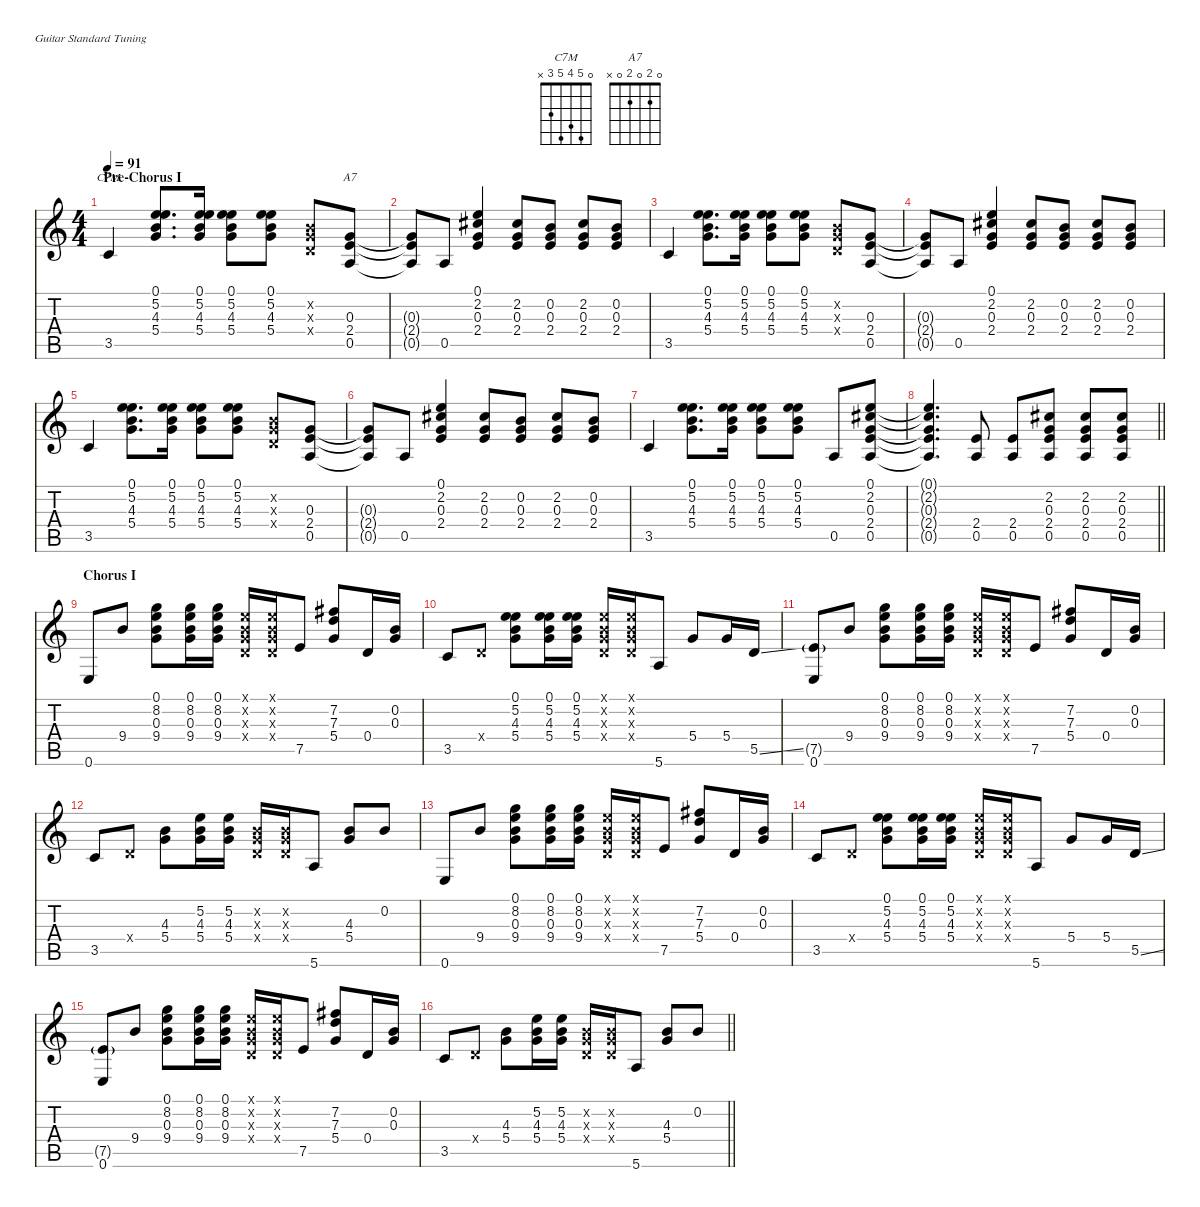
\defaultSystemsLayout 4
\hideDynamics
\bracketExtendMode nobrackets
\singleTrackTrackNamePolicy hidden
\multiTrackTrackNamePolicy hidden
\otherSystemsTrackNameOrientation horizontal
\track ("Mike Einziger" "s.guit.") {defaultSystemsLayout 4 instrument acousticguitarsteel}
\staff {score tabs}
\tuning (E4 B3 G3 D3 A2 E2)
\chord ("C7M" 0 5 4 5 3 x) {showfingering false}
\chord ("A7" 0 2 0 2 0 x) {showfingering false}
\ts (4 4)
\section ("" "Pre-Chorus I")
\tempo 91
\clef g2
\ks c
3.5.4{ch "C7M" dy f beam Up} (0.1 5.2 4.3 5.4).8{d beam Up} (0.1 5.2 4.3 5.4).16{beam Up} (0.1 5.2 4.3 5.4).8{beam Down} (0.1 5.2 4.3 5.4).8{beam Down} (0.2{x} 0.3{x} 0.4{x}).8{beam Up} (0.3 2.4 0.5).8{ch "A7" beam Up} |
(0.3{t} 2.4{t} 0.5{t}).8{beam Up} 0.5.8{beam Up} (0.1 2.2{acc #} 0.3 2.4).4{beam Up} (2.2{acc #} 0.3 2.4).8{beam Up} (0.2 0.3 2.4).8{beam Up} (2.2{acc #} 0.3 2.4).8{beam Up} (0.2 0.3 2.4).8{beam Up} |
3.5.4{beam Up} (0.1 5.2 4.3 5.4).8{d beam Down} (0.1 5.2 4.3 5.4).16{beam Down} (0.1 5.2 4.3 5.4).8{beam Down} (0.1 5.2 4.3 5.4).8{beam Down} (0.2{x} 0.3{x} 0.4{x}).8{beam Up} (0.3 2.4 0.5).8{beam Up} |
(0.3{t} 2.4{t} 0.5{t}).8{beam Up} 0.5.8{beam Up} (0.1 2.2{acc #} 0.3 2.4).4{beam Up} (2.2{acc #} 0.3 2.4).8{beam Up} (0.2 0.3 2.4).8{beam Up} (2.2{acc #} 0.3 2.4).8{beam Up} (0.2 0.3 2.4).8{beam Up} |
3.5.4{beam Up} (0.1 5.2 4.3 5.4).8{d beam Down} (0.1 5.2 4.3 5.4).16{beam Down} (0.1 5.2 4.3 5.4).8{beam Down} (0.1 5.2 4.3 5.4).8{beam Down} (0.2{x} 0.3{x} 0.4{x}).8{beam Up} (0.3 2.4 0.5).8{beam Up} |
(0.3{t} 2.4{t} 0.5{t}).8{beam Up} 0.5.8{beam Up} (0.1 2.2{acc #} 0.3 2.4).4{beam Up} (2.2{acc #} 0.3 2.4).8{beam Up} (0.2 0.3 2.4).8{beam Up} (2.2{acc #} 0.3 2.4).8{beam Up} (0.2 0.3 2.4).8{beam Up} |
3.5.4{beam Up} (0.1 5.2 4.3 5.4).8{d beam Down} (0.1 5.2 4.3 5.4).16{beam Down} (0.1 5.2 4.3 5.4).8{beam Down} (0.1 5.2 4.3 5.4).8{beam Down} 0.5.8{beam Up} (0.1 2.2{acc #} 0.3 2.4 0.5).8{beam Up} |
\barLineRight lightlight
(0.1{t} 2.2{t acc #} 0.3{t} 2.4{t} 0.5{t}).4{d beam Up} (2.4 0.5).8{beam Up} (2.4 0.5).8{beam Up} (2.2{acc #} 0.3 2.4 0.5).8{beam Up} (2.2{acc #} 0.3 2.4 0.5).8{beam Up} (2.2{acc #} 0.3 2.4 0.5).8{beam Up} |
\section ("" "Chorus I")
0.6.8{beam Up} 9.4.8{beam Up} (0.1 8.2 0.3 9.4).8{beam Down} (0.1 8.2 0.3 9.4).16{beam Down} (0.1 8.2 0.3 9.4).16{beam Down} (0.1{x} 0.2{x} 0.3{x} 0.4{x}).16{beam Up} (0.1{x} 0.2{x} 0.3{x} 0.4{x}).16{beam Up} 7.5.8{beam Up} (7.2{acc #} 7.3 5.4).8{beam Up} 0.4.16{beam Up} (0.2 0.3).16{beam Up} |
3.5.8{beam Up} 0.4{x}.8{beam Up} (0.1 5.2 4.3 5.4).8{beam Down} (0.1 5.2 4.3 5.4).16{beam Down} (0.1 5.2 4.3 5.4).16{beam Down} (0.1{x} 0.2{x} 0.3{x} 0.4{x}).16{beam Up} (0.1{x} 0.2{x} 0.3{x} 0.4{x}).16{beam Up} 5.6.8{beam Up} 5.4.8{beam Up} 5.4.16{beam Up} 5.5{ss}.16{beam Up} |
(7.5{g} 0.6).8{beam Up} 9.4.8{beam Up} (0.1 8.2 0.3 9.4).8{beam Down} (0.1 8.2 0.3 9.4).16{beam Down} (0.1 8.2 0.3 9.4).16{beam Down} (0.1{x} 0.2{x} 0.3{x} 0.4{x}).16{beam Up} (0.1{x} 0.2{x} 0.3{x} 0.4{x}).16{beam Up} 7.5.8{beam Up} (7.2{acc #} 7.3 5.4).8{beam Up} 0.4.16{beam Up} (0.2 0.3).16{beam Up} |
3.5.8{beam Up} 0.4{x}.8{beam Up} (4.3 5.4).8{beam Down} (5.2 4.3 5.4).16{beam Down} (5.2 4.3 5.4).16{beam Down} (0.2{x} 0.3{x} 0.4{x}).16{beam Up} (0.2{x} 0.3{x} 0.4{x}).16{beam Up} 5.6.8{beam Up} (4.3 5.4).8{beam Up} 0.2.8{beam Up} |
0.6.8{beam Up} 9.4.8{beam Up} (0.1 8.2 0.3 9.4).8{beam Down} (0.1 8.2 0.3 9.4).16{beam Down} (0.1 8.2 0.3 9.4).16{beam Down} (0.1{x} 0.2{x} 0.3{x} 0.4{x}).16{beam Up} (0.1{x} 0.2{x} 0.3{x} 0.4{x}).16{beam Up} 7.5.8{beam Up} (7.2{acc #} 7.3 5.4).8{beam Up} 0.4.16{beam Up} (0.2 0.3).16{beam Up} |
3.5.8{beam Up} 0.4{x}.8{beam Up} (0.1 5.2 4.3 5.4).8{beam Down} (0.1 5.2 4.3 5.4).16{beam Down} (0.1 5.2 4.3 5.4).16{beam Down} (0.1{x} 0.2{x} 0.3{x} 0.4{x}).16{beam Up} (0.1{x} 0.2{x} 0.3{x} 0.4{x}).16{beam Up} 5.6.8{beam Up} 5.4.8{beam Up} 5.4.16{beam Up} 5.5{ss}.16{beam Up} |
(7.5{g} 0.6).8{beam Up} 9.4.8{beam Up} (0.1 8.2 0.3 9.4).8{beam Down} (0.1 8.2 0.3 9.4).16{beam Down} (0.1 8.2 0.3 9.4).16{beam Down} (0.1{x} 0.2{x} 0.3{x} 0.4{x}).16{beam Up} (0.1{x} 0.2{x} 0.3{x} 0.4{x}).16{beam Up} 7.5.8{beam Up} (7.2{acc #} 7.3 5.4).8{beam Up} 0.4.16{beam Up} (0.2 0.3).16{beam Up} |
\barLineRight lightlight
3.5.8{beam Up} 0.4{x}.8{beam Up} (4.3 5.4).8{beam Down} (5.2 4.3 5.4).16{beam Down} (5.2 4.3 5.4).16{beam Down} (0.2{x} 0.3{x} 0.4{x}).16{beam Up} (0.2{x} 0.3{x} 0.4{x}).16{beam Up} 5.6.8{beam Up} (4.3 5.4).8{beam Up} 0.2.8{beam Up}
